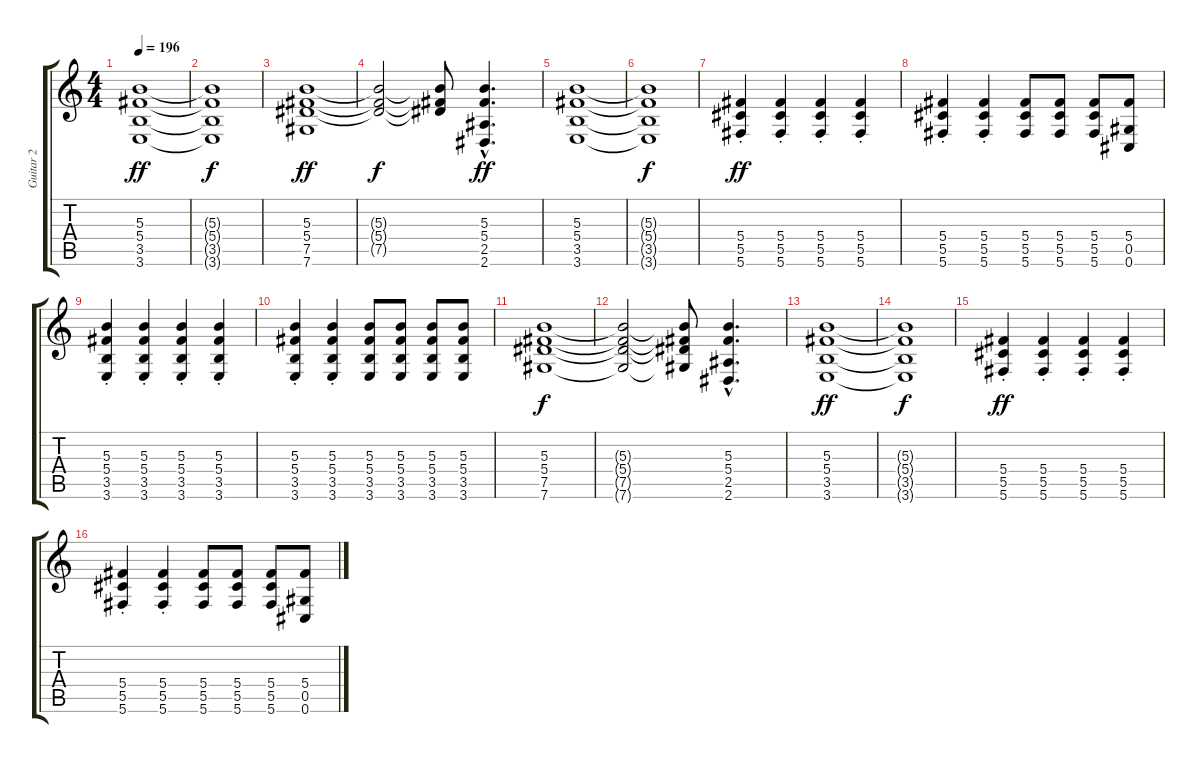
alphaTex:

\track ("Guitar 2" "Guitar 2") {instrument distortionguitar}
\staff {score tabs}
\tuning (Eb4 Bb3 Gb3 Db3 Ab2 Db2) {hide}
\ts (4 4)
\tempo 196
\clef g2
\ks c
(5.3 5.4 3.5 3.6).1{dy ff} |
(5.3{t} 5.4{t} 3.5{t} 3.6{t}).1{dy f} |
(5.3 5.4 7.5 7.6).1{dy ff} |
(5.3{t} 5.4{t} 7.5{t}).2{dy f} (5.3{t} 5.4{t} 7.5{t}).8 (5.3{hac} 5.4{hac} 2.5{hac} 2.6{hac}).4{d dy ff} |
(5.3 5.4 3.5 3.6).1 |
(5.3{t} 5.4{t} 3.5{t} 3.6{t}).1{dy f} |
(5.4{st} 5.5{st} 5.6{st}).4{dy ff} (5.4{st} 5.5{st} 5.6{st}).4 (5.4{st} 5.5{st} 5.6{st}).4 (5.4{st} 5.5{st} 5.6{st}).4 |
(5.4{st} 5.5{st} 5.6{st}).4 (5.4{st} 5.5{st} 5.6{st}).4 (5.4 5.5 5.6).8 (5.4 5.5 5.6).8 (5.4 5.5 5.6).8 (5.4 0.5 0.6).8 |
(5.3{st} 5.4{st} 3.5{st} 3.6{st}).4 (5.3{st} 5.4{st} 3.5{st} 3.6{st}).4 (5.3{st} 5.4{st} 3.5{st} 3.6{st}).4 (5.3{st} 5.4{st} 3.5{st} 3.6{st}).4 |
(5.3{st} 5.4{st} 3.5{st} 3.6{st}).4 (5.3{st} 5.4{st} 3.5{st} 3.6{st}).4 (5.3 5.4 3.5 3.6).8 (5.3 5.4 3.5 3.6).8 (5.3 5.4 3.5 3.6).8 (5.3 5.4 3.5 3.6).8 |
(5.3 5.4 7.5 7.6).1{dy f} |
(5.3{t} 5.4{t} 7.5{t} 7.6{t}).2 (5.3{t} 5.4{t} 7.5{t} 7.6{t}).8 (5.3{hac} 5.4{hac} 2.5{hac} 2.6{hac}).4{d} |
(5.3 5.4 3.5 3.6).1{dy ff} |
(5.3{t} 5.4{t} 3.5{t} 3.6{t}).1{dy f} |
(5.4{st} 5.5{st} 5.6{st}).4{dy ff} (5.4{st} 5.5{st} 5.6{st}).4 (5.4{st} 5.5{st} 5.6{st}).4 (5.4{st} 5.5{st} 5.6{st}).4 |
(5.4{st} 5.5{st} 5.6{st}).4 (5.4{st} 5.5{st} 5.6{st}).4 (5.4 5.5 5.6).8 (5.4 5.5 5.6).8 (5.4 5.5 5.6).8 (5.4 0.5 0.6).8
